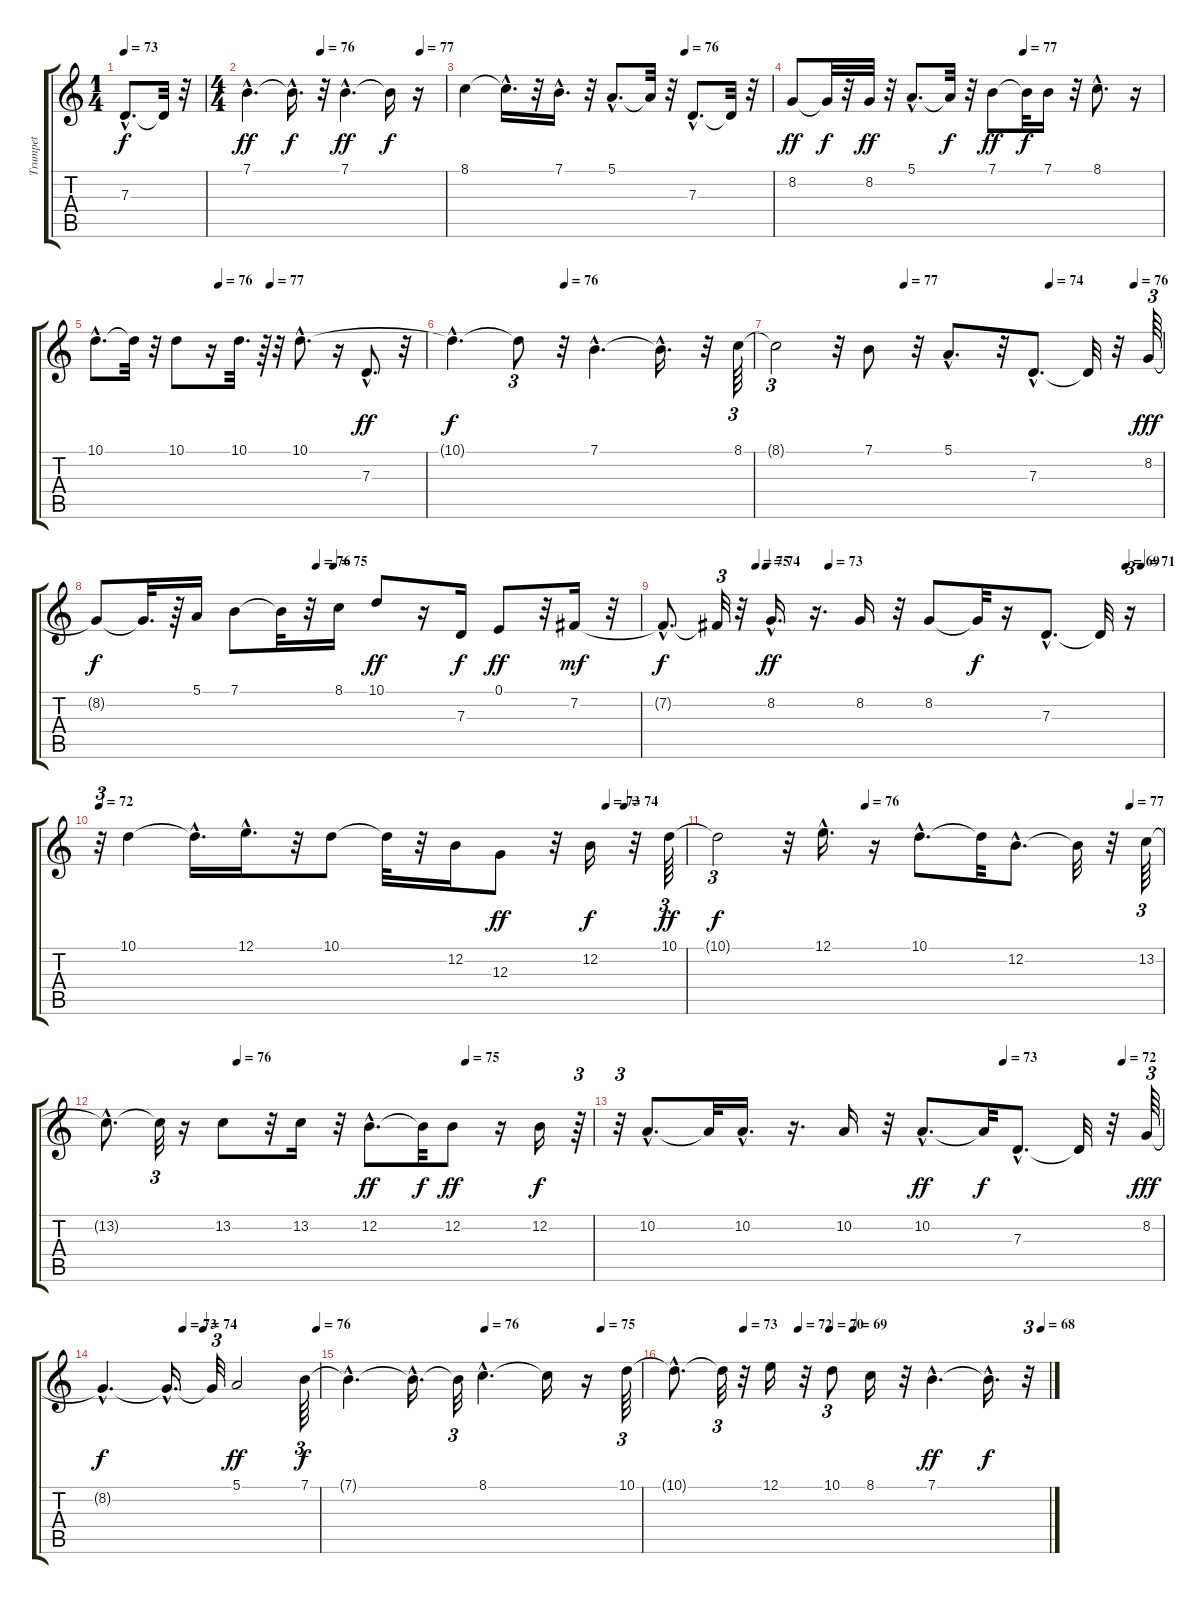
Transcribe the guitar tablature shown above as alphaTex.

\track ("Trumpet" "Trumpet") {instrument trumpet}
\staff {score tabs}
\tuning (E4 B3 G3 D3 A2 E2) {hide}
\ts (1 4)
\tempo 73
\clef g2
\ks c
7.3{hac}.8{d dy f instrument trumpet} 7.3{t}.32 r.32 |
\ts (4 4)
\tempo (76 0.375)
\tempo (77 0.875)
7.1{hac}.4{d dy ff} 7.1{hac t}.16{d dy f} r.32 7.1{hac}.4{d dy ff} 7.1{t}.16{dy f} r.16 |
\tempo (76 0.71875)
8.1.4 8.1{hac t}.16{d} r.32 7.1{hac}.16{d} r.32 5.1{hac}.8{d} 5.1{t}.32 r.32 7.3{hac}.8{d} 7.3{t}.32 r.32 |
\tempo (77 0.625)
8.2.8{dy ff} 8.2{t}.32{dy f} r.32 8.2.32{dy ff} r.32 5.1{hac}.8{d} 5.1{t}.32{dy f} r.32 7.1.8{dy ff} 7.1{t}.32{dy f} 7.1.16 r.32 8.1{hac}.8{d} r.16 |
\tempo (76 0.375)
\tempo (77 0.53125)
10.1{hac}.8{d} 10.1{t}.32 r.32 10.1.8 r.16 10.1.32{d} r.64 r.32 10.1{hac}.8{d} r.16 7.3{hac}.8{d dy ff} r.32 |
\tempo (76 0.375)
10.1{hac t}.4{d dy f} 10.1{t}.8{tu (3 2)} r.32 7.1{hac}.4{d} 7.1{hac t}.16{d} r.32 8.1.64{tu (3 2)} |
\tempo (77 0.3333333333333333)
\tempo (74 0.7083333333333334)
\tempo (76 0.9270833333333334)
8.1{t}.2{tu (3 2)} r.32 7.1.8 r.32 5.1{hac}.8{d} r.32 7.3{hac}.8{d} 7.3{t}.32 r.32 8.2.64{tu (3 2) dy fff} |
\tempo (76 0.40625)
\tempo (75 0.4375)
8.2{t}.8{dy f} 8.2{t}.32{d} r.64 5.1.16 7.1.8 7.1{t}.32 r.32 8.1.16 10.1.8{dy ff} r.16 7.3.16{dy f} 0.1.8{dy ff} r.32 7.2.16{dy mf} r.32 |
\tempo (75 0.1875)
\tempo (74 0.20833333333333334)
\tempo (73 0.3333333333333333)
\tempo (69 0.9270833333333334)
\tempo (71 0.9583333333333334)
7.2{hac t}.8{d dy f} 7.2{t}.32{tu (3 2)} r.32 8.2{hac}.16{d dy ff} r.16{d} 8.2.16 r.32 8.2.8 8.2{t}.32{dy f} r.16 7.3{hac}.8{d} 7.3{t}.32 r.16{tu (3 2)} |
\tempo 72
\tempo (73 0.8645833333333334)
\tempo (74 0.8958333333333334)
r.32{tu (3 2)} 10.1.4 10.1{hac t}.16{d} 12.1{hac}.16{d} r.32 10.1.8 10.1{t}.32 r.32 12.2.16 12.3.8{dy ff} r.32 12.2.16{dy f} r.32 10.1.64{tu (3 2) dy ff} |
\tempo (76 0.3333333333333333)
\tempo (77 0.9270833333333334)
10.1{t}.2{tu (3 2) dy f} r.32 12.1{hac}.16{d} r.16 10.1{hac}.8{d} 10.1{t}.32 12.2{hac}.8{d} 12.2{t}.32 r.32 13.2.64{tu (3 2)} |
\tempo (76 0.2708333333333333)
\tempo (75 0.7395833333333334)
13.2{hac t}.8{d} 13.2{t}.32{tu (3 2)} r.16 13.2.8 r.32 13.2.16 r.32 12.2{hac}.8{d dy ff} 12.2{t}.32{dy f} 12.2.8{dy ff} r.16 12.2.16{dy f} r.64{tu (3 2)} |
\tempo (73 0.7083333333333334)
\tempo (72 0.9270833333333334)
r.32{tu (3 2)} 10.2{hac}.8{d} 10.2{t}.32 10.2{hac}.16{d} r.16{d} 10.2.16 r.32 10.2{hac}.8{d dy ff} 10.2{t}.32{dy f} 7.3{hac}.8{d} 7.3{t}.32 r.32 8.2.64{tu (3 2) dy fff} |
\tempo (73 0.375)
\tempo (74 0.46875)
\tempo (76 0.9895833333333334)
8.2{hac t}.4{d dy f} 8.2{hac t}.16{d} 8.2{t}.32{tu (3 2)} 5.1.2{dy ff} 7.1.64{tu (3 2) dy f} |
\tempo (76 0.46875)
\tempo (75 0.8645833333333334)
7.1{hac t}.4{d} 7.1{hac t}.16{d} 7.1{t}.32{tu (3 2)} 8.1{hac}.4{d} 8.1{t}.16 r.16 10.1.64{tu (3 2)} |
\tempo (73 0.1875)
\tempo (72 0.3333333333333333)
\tempo (70 0.4166666666666667)
\tempo (69 0.4791666666666667)
\tempo (68 0.9791666666666666)
10.1{hac t}.8{d} 10.1{t}.32{tu (3 2)} r.32 12.1.16 r.32 10.1.8{tu (3 2)} 8.1.16 r.32 7.1{hac}.4{d dy ff} 7.1{hac t}.16{d dy f} r.32{tu (3 2)}
